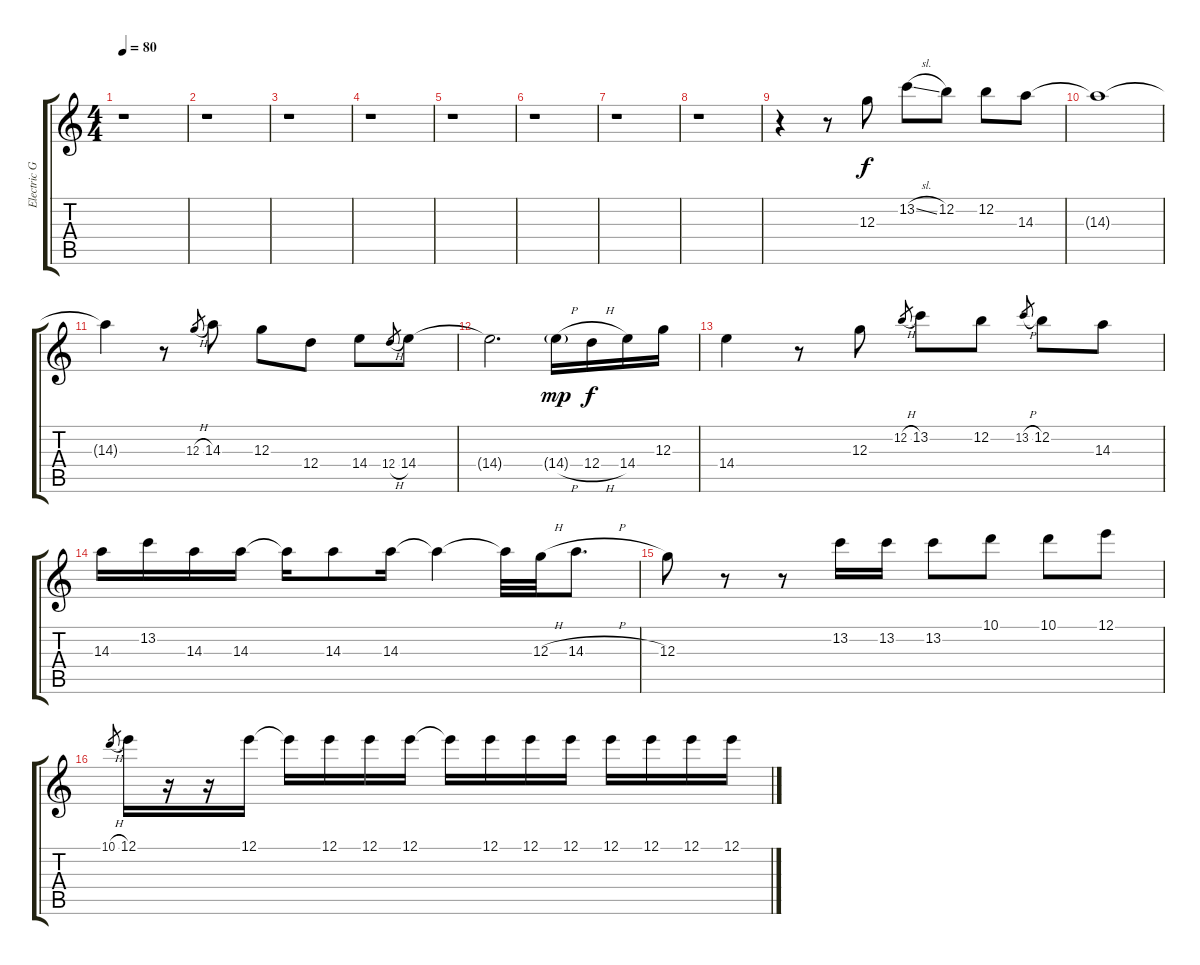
\track ("Electric Guitar- Santana" "Electric G") {instrument overdrivenguitar}
\staff {score tabs}
\tuning (E4 B3 G3 D3 A2 E2) {hide}
\ts (4 4)
\tempo 80
\clef g2
\ks c
r.1{dy f} |
r.1 |
r.1 |
r.1 |
r.1 |
r.1 |
r.1 |
r.1 |
r.4 r.8 12.3.8 13.2{sl}.8 12.2.8 12.2.8 14.3.8 |
14.3{t}.1 |
14.3{t}.4 r.8 12.3{h}.8{gr} 14.3.8 12.3.8 12.4.8 14.4.8 12.4{h}.8{gr} 14.4.8 |
14.4{t}.2{d} 14.4{h g}.16{dy mp} 12.4{h}.16{dy f} 14.4.16 12.3.16 |
14.4.4 r.8 12.3.8 12.2{h}.8{gr} 13.2.8 12.2.8 13.2{h}.8{gr} 12.2.8 14.3.8 |
14.3.16 13.2.16 14.3.16 14.3.16 14.3{t}.16 14.3.8 14.3.16 14.3{t}.4 14.3{t}.32 12.3{h}.32 14.3{h}.8{d} |
12.3.8 r.8 r.8 13.2.16 13.2.16 13.2.8 10.1.8 10.1.8 12.1.8 |
10.1{h}.8{gr} 12.1.16 r.16 r.16 12.1.16 12.1{t}.16 12.1.16 12.1.16 12.1.16 12.1{t}.16 12.1.16 12.1.16 12.1.16 12.1.16 12.1.16 12.1.16 12.1.16
